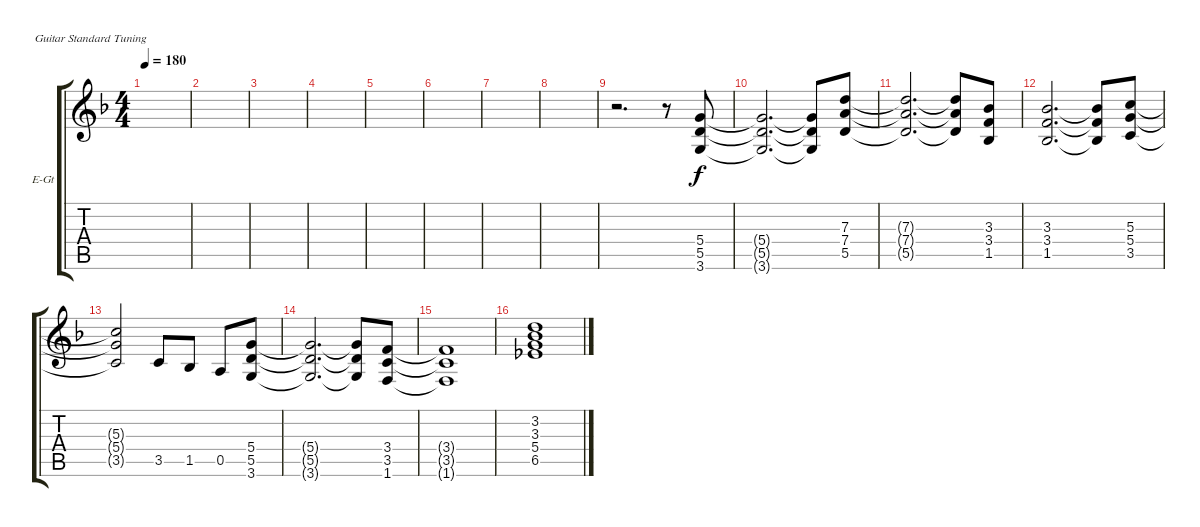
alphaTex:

\defaultSystemsLayout 4
\bracketExtendMode groupsimilarinstruments
\firstSystemTrackNameOrientation horizontal
\otherSystemsTrackNameOrientation horizontal
\track ("Electric Guitar 3" "E-Gt") {instrument overdrivenguitar}
\staff {score tabs}
\tuning (E4 B3 G3 D3 A2 E2)
\ts (4 4)
\tempo 180
\clef g2
\ks f
|
|
|
|
|
|
|
|
r.2{d} r.8 (5.5 5.4 3.6).8 |
(5.5{t} 5.4{t} 3.6{t}).2{d} (5.5{t} 5.4{t} 3.6{t}).8 (5.5 7.4 7.3).8 |
(5.5{t} 7.4{t} 7.3{t}).2{d} (5.5{t} 7.4{t} 7.3{t}).8 (1.5 3.4 3.3).8 |
(1.5 3.4 3.3).2{d} (1.5{t} 3.4{t} 3.3{t}).8 (3.5 5.4 5.3).8 |
(3.5{t} 5.4{t} 5.3{t}).2 3.5.8 1.5.8 0.5.8 (3.6 5.5 5.4).8 |
(3.6{t} 5.5{t} 5.4{t}).2{d} (3.6{t} 5.5{t} 5.4{t}).8 (1.6 3.5 3.4).8 |
(1.6{t} 3.5{t} 3.4{t}).1 |
(6.5 5.4 3.3 3.2).1
